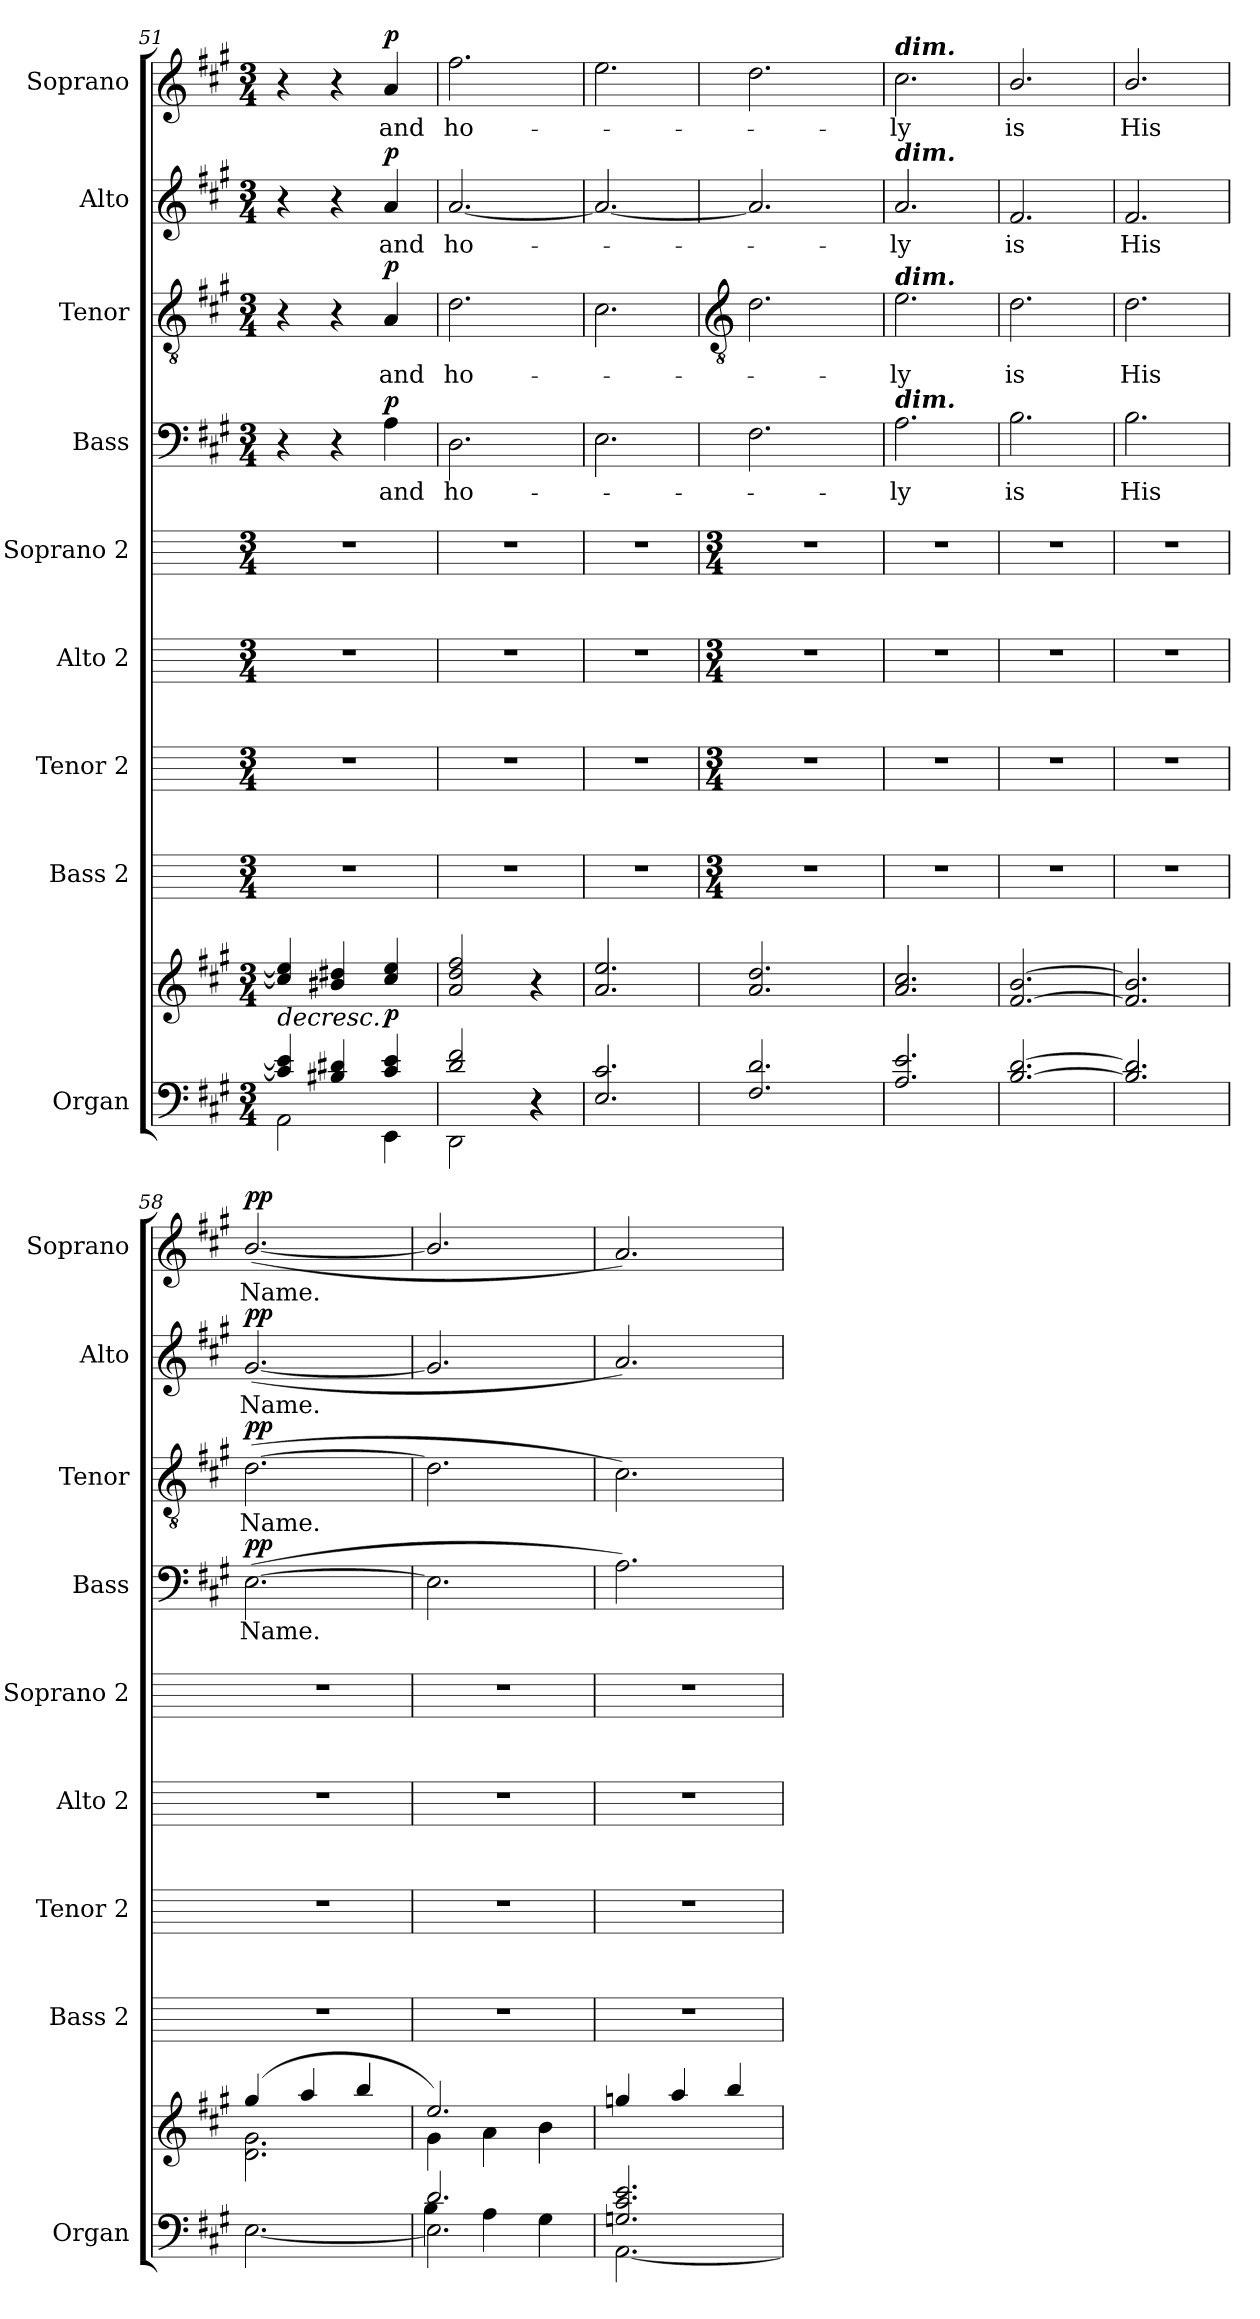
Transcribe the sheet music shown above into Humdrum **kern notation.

**kern	**kern	**dynam	**kern	**kern	**kern	**kern	**kern	**text	**dynam	**kern	**text	**dynam	**kern	**text	**dynam	**kern	**text	**dynam
*part9	*part9	*part9	*part8	*part7	*part6	*part5	*part4	*part4	*part4	*part3	*part3	*part3	*part2	*part2	*part2	*part1	*part1	*part1
*staff10	*staff9	*staff9/10	*staff8	*staff7	*staff6	*staff5	*staff4	*staff4	*staff4	*staff3	*staff3	*staff3	*staff2	*staff2	*staff2	*staff1	*staff1	*staff1
*I"Organ	*	*	*I"Bass 2	*I"Tenor 2	*I"Alto 2	*I"Soprano 2	*I"Bass	*	*	*I"Tenor	*	*	*I"Alto	*	*	*I"Soprano	*	*
*I'Organ	*	*	*I'Bass 2	*I'Tenor 2	*I'Alto 2	*I'Soprano 2	*I'Bass	*	*	*I'Tenor	*	*	*I'Alto	*	*	*I'Soprano	*	*
*clefF4	*clefG2	*	*	*	*	*	*clefF4	*	*	*clefGv2	*	*	*clefG2	*	*	*clefG2	*	*
*k[f#c#g#]	*k[f#c#g#]	*	*	*	*	*	*k[f#c#g#]	*	*	*k[f#c#g#]	*	*	*k[f#c#g#]	*	*	*k[f#c#g#]	*	*
*A:	*A:	*	*	*	*	*	*A:	*	*	*A:	*	*	*A:	*	*	*A:	*	*
*M3/4	*M3/4	*	*M3/4	*M3/4	*M3/4	*M3/4	*M3/4	*	*	*M3/4	*	*	*M3/4	*	*	*M3/4	*	*
=51	=51	=51	=51	=51	=51	=51	=51	=51	=51	=51	=51	=51	=51	=51	=51	=51	=51	=51
*^	*	*	*	*	*	*	*	*	*	*	*	*	*	*	*	*	*	*
*	*^	*	*	*	*	*	*	*	*	*	*	*	*	*	*	*	*	*	*
!	!	!LO:N:vis=1	!	!LO:HP:b	!	!	!	!	!	!	!	!	!	!	!	!	!	!	!	!
*	*	*	*^	*	*	*	*	*	*	*	*	*	*	*	*	*	*	*	*	*
4c#/] 4e/]	2AA\	2.ryy	4cc#/] 4ee/]	2ryy	>	2.r	2.r	2.r	2.r	4r	.	.	4r	.	.	4r	.	.	4r	.	.
4B#X/ 4d#X/	.	.	4b#X/ 4dd#X/	.	.	.	.	.	.	4r	.	.	4r	.	.	4r	.	.	4r	.	.
!	!	!	!	!	!LO:DY:b	!	!	!	!	!	!LO:LY:b	!LO:DY:b	!	!LO:LY:b	!LO:DY:b	!	!LO:LY:b	!LO:DY:b	!	!LO:LY:b	!LO:DY:b
4c#/ 4e/	4EE\	.	4cc#/ 4ee/	4ryy	p	.	.	.	.	4A	and	p	4A	and	p	4a	and	p	4a	and	p
*v	*v	*v	*	*	*	*	*	*	*	*	*	*	*	*	*	*	*	*	*	*	*
*	*v	*v	*	*	*	*	*	*	*	*	*	*	*	*	*	*	*	*	*
.	.	]	.	.	.	.	.	.	.	.	.	.	.	.	.	.	.	.
=52	=52	=52	=52	=52	=52	=52	=52	=52	=52	=52	=52	=52	=52	=52	=52	=52	=52	=52
*^	*	*	*	*	*	*	*	*	*	*	*	*	*	*	*	*	*	*
*	*^	*	*	*	*	*	*	*	*	*	*	*	*	*	*	*	*	*	*
!	!	!LO:N:vis=1	!	!	!	!	!	!	!	!LO:LY:b	!	!	!LO:LY:b	!	!	!LO:LY:b	!	!	!LO:LY:b	!
*	*	*	*^	*	*	*	*	*	*	*	*	*	*	*	*	*	*	*	*	*
2d/ 2f#/	2DD\	2.ryy	2a/ 2dd/ 2ff#/	2ryy	.	2.r	2.r	2.r	2.r	2.D	ho-	.	2.d	ho-	.	[2.a	ho-	.	2.ff#	ho-	.
4r	4r	.	4r	4ryy	.	.	.	.	.	.	.	.	.	.	.	.	.	.	.	.	.
=53	=53	=53	=53	=53	=53	=53	=53	=53	=53	=53	=53	=53	=53	=53	=53	=53	=53	=53	=53	=53	=53
!	!LO:N:vis=1	!LO:N:vis=1	!	!LO:N:vis=1	!	!	!	!	!	!	!	!	!	!	!	!	!	!	!	!	!
2.E/ 2.c#/	2.ryy	2.ryy	2.a/ 2.ee/	2.ryy	.	2.r	2.r	2.r	2.r	2.E	.	.	2.c#	.	.	2.a_	.	.	2.ee	.	.
!!LO:LB:g=z
=54	=54	=54	=54	=54	=54	=54	=54	=54	=54	=54	=54	=54	=54	=54	=54	=54	=54	=54	=54	=54	=54
*	*	*	*	*	*	*	*	*	*	*	*	*	*clefGv2	*	*	*	*	*	*	*	*
*	*	*	*	*	*	*M3/4	*M3/4	*M3/4	*M3/4	*	*	*	*	*	*	*	*	*	*	*	*
!	!	!LO:N:vis=1	!	!LO:N:vis=1	!	!	!	!	!	!	!	!	!	!	!	!	!	!	!	!	!
2.F#/ 2.d/	2ryy	2.ryy	2.a/ 2.dd/	2.ryy	.	2.r	2.r	2.r	2.r	2.F#	.	.	2.d	.	.	2.a]	.	.	2.dd	.	.
.	4ryy	.	.	.	.	.	.	.	.	.	.	.	.	.	.	.	.	.	.	.	.
=55	=55	=55	=55	=55	=55	=55	=55	=55	=55	=55	=55	=55	=55	=55	=55	=55	=55	=55	=55	=55	=55
!	!	!	!	!	!	!	!	!	!	!	!	!	!	!	!	!	!	!	!LO:TX:a:Bi:t=dim.	!	!
!	!	!	!	!	!	!	!	!	!	!	!	!	!	!	!	!LO:TX:a:Bi:t=dim.	!	!	!	!	!
!	!	!	!	!	!	!	!	!	!	!	!	!	!LO:TX:a:Bi:t=dim.	!	!	!	!	!	!	!	!
!	!	!	!	!	!	!	!	!	!	!LO:TX:a:Bi:t=dim.	!	!	!	!	!	!	!	!	!	!	!
!	!LO:N:vis=1	!LO:N:vis=1	!	!LO:N:vis=1	!	!	!	!	!	!	!LO:LY:b	!	!	!LO:LY:b	!	!	!LO:LY:b	!	!	!LO:LY:b	!
2.A/ 2.e/	2.ryy	2.ryy	2.a/ 2.cc#/	2.ryy	.	2.r	2.r	2.r	2.r	2.A	ly	.	2.e	ly	.	2.a	ly	.	2.cc#	ly	.
=56	=56	=56	=56	=56	=56	=56	=56	=56	=56	=56	=56	=56	=56	=56	=56	=56	=56	=56	=56	=56	=56
!	!LO:N:vis=1	!LO:N:vis=1	!	!LO:N:vis=1	!	!	!	!	!	!	!LO:LY:b	!	!	!LO:LY:b	!	!	!LO:LY:b	!	!	!LO:LY:b	!
[2.B/ [2.d/	2.ryy	2.ryy	[2.f#/ [2.b/	2.ryy	.	2.r	2.r	2.r	2.r	2.B	is	.	2.d	is	.	2.f#	is	.	2.b/	is	.
=57	=57	=57	=57	=57	=57	=57	=57	=57	=57	=57	=57	=57	=57	=57	=57	=57	=57	=57	=57	=57	=57
!	!LO:N:vis=1	!LO:N:vis=1	!	!LO:N:vis=1	!	!	!	!	!	!	!LO:LY:b	!	!	!LO:LY:b	!	!	!LO:LY:b	!	!	!LO:LY:b	!
2.B/] 2.d/]	2.ryy	2.ryy	2.f#/] 2.b/]	2.ryy	.	2.r	2.r	2.r	2.r	2.B	His	.	2.d	His	.	2.f#	His	.	2.b/	His	.
=58	=58	=58	=58	=58	=58	=58	=58	=58	=58	=58	=58	=58	=58	=58	=58	=58	=58	=58	=58	=58	=58
!LO:N:vis=1	!	!	!	!	!	!	!	!	!	!	!LO:LY:b	!LO:DY:b	!	!LO:LY:b	!LO:DY:b	!	!LO:LY:b	!LO:DY:b	!	!LO:LY:b	!LO:DY:b
2.ryy	[2.E\	2ryy	(>4gg#/	2.d\ 2.g#\	.	2.r	2.r	2.r	2.r	(>[2.E	Name.	pp	(>[2.d	Name.	pp	(<[2.g#	Name.	pp	(<[2.b/	Name.	pp
.	.	.	4aa/	.	.	.	.	.	.	.	.	.	.	.	.	.	.	.	.	.	.
.	.	4ryy	4bb/	.	.	.	.	.	.	.	.	.	.	.	.	.	.	.	.	.	.
=59	=59	=59	=59	=59	=59	=59	=59	=59	=59	=59	=59	=59	=59	=59	=59	=59	=59	=59	=59	=59	=59
2.d/	2.E\]	4B\	2.ee/)	4g#\	.	2.r	2.r	2.r	2.r	2.E]	.	.	2.d]	.	.	2.g#]	.	.	2.b/]	.	.
.	.	4A\	.	4a\	.	.	.	.	.	.	.	.	.	.	.	.	.	.	.	.	.
.	.	4G#\	.	4b\	.	.	.	.	.	.	.	.	.	.	.	.	.	.	.	.	.
=60	=60	=60	=60	=60	=60	=60	=60	=60	=60	=60	=60	=60	=60	=60	=60	=60	=60	=60	=60	=60	=60
2.Gn/ 2.c#/ 2.e/	[2.AA\	2ryy	4ggn/	2ryy	.	2.r	2.r	2.r	2.r	2.A)	.	.	2.c#)	.	.	2.a)	.	.	2.a)	.	.
.	.	.	4aa/	.	.	.	.	.	.	.	.	.	.	.	.	.	.	.	.	.	.
.	.	4ryy	4bb/	4ryy	.	.	.	.	.	.	.	.	.	.	.	.	.	.	.	.	.
*v	*v	*v	*	*	*	*	*	*	*	*	*	*	*	*	*	*	*	*	*	*	*
*	*v	*v	*	*	*	*	*	*	*	*	*	*	*	*	*	*	*	*	*
=	=	=	=	=	=	=	=	=	=	=	=	=	=	=	=	=	=	=
*-	*-	*-	*-	*-	*-	*-	*-	*-	*-	*-	*-	*-	*-	*-	*-	*-	*-	*-
